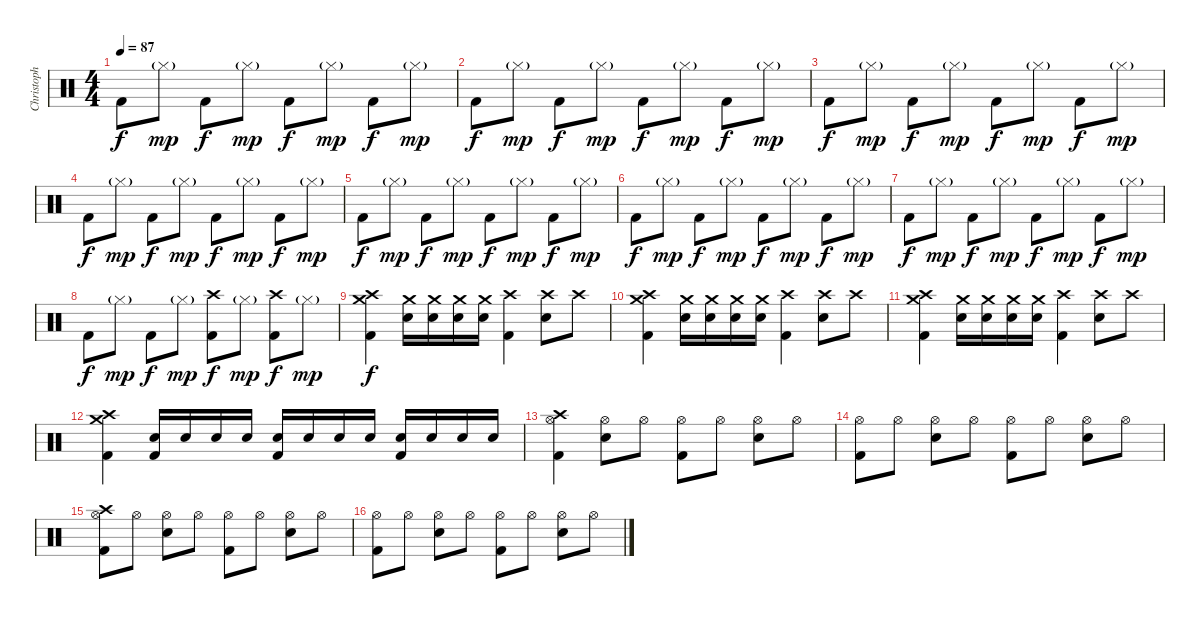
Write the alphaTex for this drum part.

\track ("Christoph Doom Schneider - Drums 1" "Christoph ") {instrument percussion}
\staff {score}
\articulation defaults
\ts (4 4)
\tempo 87
\clef neutral
\ks c "Kick (hit) 2".8{dy f} "Hi-Hat (closed)"{g}.8{dy mp} "Kick (hit) 2".8{dy f} "Hi-Hat (closed)"{g}.8{dy mp} "Kick (hit) 2".8{dy f} "Hi-Hat (closed)"{g}.8{dy mp} "Kick (hit) 2".8{dy f} "Hi-Hat (closed)"{g}.8{dy mp}
|
"Kick (hit) 2".8{dy f} "Hi-Hat (closed)"{g}.8{dy mp} "Kick (hit) 2".8{dy f} "Hi-Hat (closed)"{g}.8{dy mp} "Kick (hit) 2".8{dy f} "Hi-Hat (closed)"{g}.8{dy mp} "Kick (hit) 2".8{dy f} "Hi-Hat (closed)"{g}.8{dy mp} |
"Kick (hit) 2".8{dy f} "Hi-Hat (closed)"{g}.8{dy mp} "Kick (hit) 2".8{dy f} "Hi-Hat (closed)"{g}.8{dy mp} "Kick (hit) 2".8{dy f} "Hi-Hat (closed)"{g}.8{dy mp} "Kick (hit) 2".8{dy f} "Hi-Hat (closed)"{g}.8{dy mp} |
"Kick (hit) 2".8{dy f} "Hi-Hat (closed)"{g}.8{dy mp} "Kick (hit) 2".8{dy f} "Hi-Hat (closed)"{g}.8{dy mp} "Kick (hit) 2".8{dy f} "Hi-Hat (closed)"{g}.8{dy mp} "Kick (hit) 2".8{dy f} "Hi-Hat (closed)"{g}.8{dy mp} |
"Kick (hit) 2".8{dy f} "Hi-Hat (closed)"{g}.8{dy mp} "Kick (hit) 2".8{dy f} "Hi-Hat (closed)"{g}.8{dy mp} "Kick (hit) 2".8{dy f} "Hi-Hat (closed)"{g}.8{dy mp} "Kick (hit) 2".8{dy f} "Hi-Hat (closed)"{g}.8{dy mp} |
"Kick (hit) 2".8{dy f} "Hi-Hat (closed)"{g}.8{dy mp} "Kick (hit) 2".8{dy f} "Hi-Hat (closed)"{g}.8{dy mp} "Kick (hit) 2".8{dy f} "Hi-Hat (closed)"{g}.8{dy mp} "Kick (hit) 2".8{dy f} "Hi-Hat (closed)"{g}.8{dy mp} |
"Kick (hit) 2".8{dy f} "Hi-Hat (closed)"{g}.8{dy mp} "Kick (hit) 2".8{dy f} "Hi-Hat (closed)"{g}.8{dy mp} "Kick (hit) 2".8{dy f} "Hi-Hat (closed)"{g}.8{dy mp} "Kick (hit) 2".8{dy f} "Hi-Hat (closed)"{g}.8{dy mp} |
"Kick (hit) 2".8{dy f} "Hi-Hat (closed)"{g}.8{dy mp} "Kick (hit) 2".8{dy f} "Hi-Hat (closed)"{g}.8{dy mp} ("Crash high (hit)" "Kick (hit) 2").8{dy f} "Hi-Hat (closed)"{g}.8{dy mp} ("Crash high (hit)" "Kick (hit) 2").8{dy f} "Hi-Hat (closed)"{g}.8{dy mp} |
("Crash high (hit)" "Crash medium (hit)" "Kick (hit) 2").4{dy f} ("Crash medium (hit)" "Snare (hit) 2").16 ("Crash medium (hit)" "Snare (hit) 2").16 ("Crash medium (hit)" "Snare (hit) 2").16 ("Crash medium (hit)" "Snare (hit) 2").16 ("Crash high (hit)" "Kick (hit) 2").4 ("Crash high (hit)" "Snare (hit) 2").8 "Crash high (hit)".8 |
("Crash high (hit)" "Crash medium (hit)" "Kick (hit) 2").4 ("Crash medium (hit)" "Snare (hit) 2").16 ("Crash medium (hit)" "Snare (hit) 2").16 ("Crash medium (hit)" "Snare (hit) 2").16 ("Crash medium (hit)" "Snare (hit) 2").16 ("Crash high (hit)" "Kick (hit) 2").4 ("Crash high (hit)" "Snare (hit) 2").8 "Crash high (hit)".8 |
("Crash high (hit)" "Crash medium (hit)" "Kick (hit) 2").4 ("Crash medium (hit)" "Snare (hit) 2").16 ("Crash medium (hit)" "Snare (hit) 2").16 ("Crash medium (hit)" "Snare (hit) 2").16 ("Crash medium (hit)" "Snare (hit) 2").16 ("Crash high (hit)" "Kick (hit) 2").4 ("Crash high (hit)" "Snare (hit) 2").8 "Crash high (hit)".8 |
("Crash high (hit)" "Crash medium (hit)" "Kick (hit) 2").4 ("Electric Snare (hit)" "Kick (hit) 2").16 "Electric Snare (hit)".16 "Electric Snare (hit)".16 "Electric Snare (hit)".16 ("Electric Snare (hit)" "Kick (hit) 2").16 "Electric Snare (hit)".16 "Electric Snare (hit)".16 "Electric Snare (hit)".16 ("Electric Snare (hit)" "Kick (hit) 2").16 "Electric Snare (hit)".16 "Electric Snare (hit)".16 "Electric Snare (hit)".16 |
("Crash high (hit)" "Hi-Hat (open)" "Kick (hit) 2").4 ("Hi-Hat (open)" "Snare (hit) 2").8 "Hi-Hat (open)".8 ("Hi-Hat (open)" "Kick (hit) 2").8 "Hi-Hat (open)".8 ("Hi-Hat (open)" "Snare (hit) 2").8 "Hi-Hat (open)".8 |
("Hi-Hat (open)" "Kick (hit) 2").8 "Hi-Hat (open)".8 ("Hi-Hat (open)" "Snare (hit) 2").8 "Hi-Hat (open)".8 ("Hi-Hat (open)" "Kick (hit) 2").8 "Hi-Hat (open)".8 ("Hi-Hat (open)" "Snare (hit) 2").8 "Hi-Hat (open)".8 |
("Crash high (hit)" "Hi-Hat (open)" "Kick (hit) 2").8 "Hi-Hat (open)".8 ("Hi-Hat (open)" "Snare (hit) 2").8 "Hi-Hat (open)".8 ("Hi-Hat (open)" "Kick (hit) 2").8 "Hi-Hat (open)".8 ("Hi-Hat (open)" "Snare (hit) 2").8 "Hi-Hat (open)".8 |
("Hi-Hat (open)" "Kick (hit) 2").8 "Hi-Hat (open)".8 ("Hi-Hat (open)" "Snare (hit) 2").8 "Hi-Hat (open)".8 ("Hi-Hat (open)" "Kick (hit) 2").8 "Hi-Hat (open)".8 ("Hi-Hat (open)" "Snare (hit) 2").8 "Hi-Hat (open)".8
